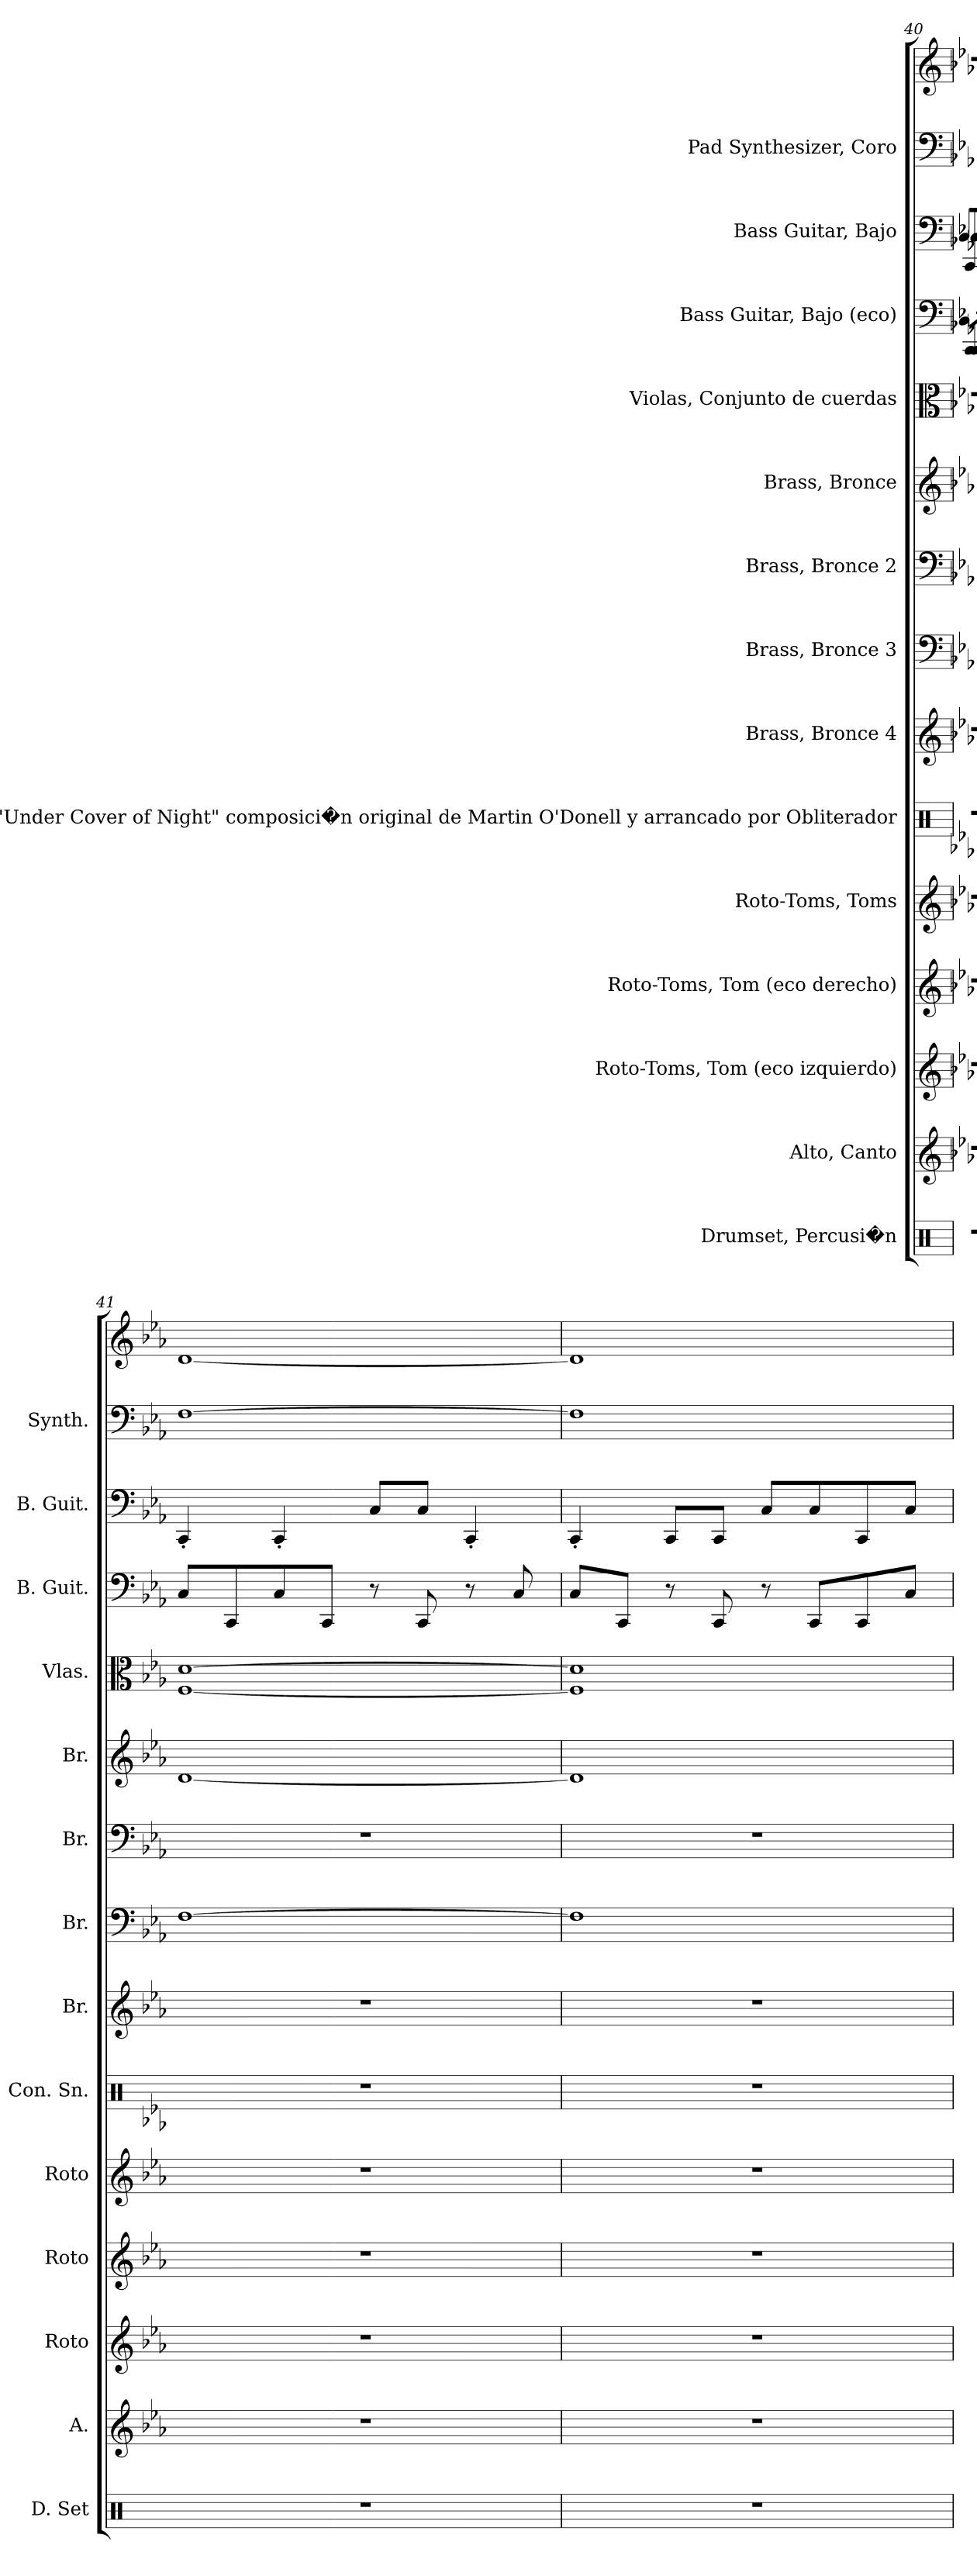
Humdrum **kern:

**kern	**kern	**kern	**kern	**kern	**kern	**kern	**kern	**kern	**kern	**kern	**kern	**kern	**kern	**kern
*part14	*part13	*part12	*part11	*part10	*part9	*part8	*part7	*part6	*part5	*part4	*part3	*part2	*part1	*part1
*staff15	*staff14	*staff13	*staff12	*staff11	*staff10	*staff9	*staff8	*staff7	*staff6	*staff5	*staff4	*staff3	*staff2	*staff1
*I"Drumset, Percusi�n	*I"Alto, Canto	*I"Roto-Toms, Tom (eco izquierdo)	*I"Roto-Toms, Tom (eco derecho)	*I"Roto-Toms, Toms	*I"Concert Snare Drum, &quot;Under Cover of Night&quot; composici�n original de Martin O'Donell y arrancado por Obliterador	*I"Brass, Bronce 4	*I"Brass, Bronce 3	*I"Brass, Bronce 2	*I"Brass, Bronce	*I"Violas, Conjunto de cuerdas	*I"Bass Guitar, Bajo (eco)	*I"Bass Guitar, Bajo	*I"Pad Synthesizer, Coro	*
*I'D. Set	*I'A.	*I'Roto	*I'Roto	*I'Roto	*I'Con. Sn.	*I'Br.	*I'Br.	*I'Br.	*I'Br.	*I'Vlas.	*I'B. Guit.	*I'B. Guit.	*I'Synth.	*
*clefX	*clefG2	*clefG2	*clefG2	*clefG2	*clefX	*clefG2	*clefF4	*clefF4	*clefG2	*clefC3	*clefF4	*clefF4	*clefF4	*clefG2
*	*	*	*	*	*	*	*	*	*	*	*ITrd7c12	*ITrd7c12	*	*
*k[]	*k[b-e-a-]	*k[b-e-a-]	*k[b-e-a-]	*k[b-e-a-]	*k[b-e-a-]	*k[b-e-a-]	*k[b-e-a-]	*k[b-e-a-]	*k[b-e-a-]	*k[b-e-a-]	*k[b-e-a-]	*k[b-e-a-]	*k[b-e-a-]	*k[b-e-a-]
*M4/4	*M4/4	*M4/4	*M4/4	*M4/4	*M4/4	*M4/4	*M4/4	*M4/4	*M4/4	*M4/4	*M4/4	*M4/4	*M4/4	*M4/4
=40	=40	=40	=40	=40	=40	=40	=40	=40	=40	=40	=40	=40	=40	=40
*	*	*	*	*	*	*	*	*	*	*^	*	*	*	*^
*	*	*	*	*	*	*	*	*	*	*	*^	*	*	*	*	*^
1r	1r	1r	1r	1r	1r	1r	1A-]	1c]	1f	1r	1c] 1f	1A-]	8CC/L	4r	1c]	1r	1f	1A-]
.	.	.	.	.	.	.	.	.	.	.	.	.	8CCC/J	.	.	.	.	.
.	.	.	.	.	.	.	.	.	.	.	.	.	4CC'/	8CCC/L	.	.	.	.
.	.	.	.	.	.	.	.	.	.	.	.	.	.	8CCC/J	.	.	.	.
.	.	.	.	.	.	.	.	.	.	.	.	.	8r	8CC/L	.	.	.	.
.	.	.	.	.	.	.	.	.	.	.	.	.	8CCC/L	8CC/	.	.	.	.
.	.	.	.	.	.	.	.	.	.	.	.	.	8CCC/	8CCC/	.	.	.	.
.	.	.	.	.	.	.	.	.	.	.	.	.	8CC/J	8CC/J	.	.	.	.
*	*	*	*	*	*	*	*	*	*	*v	*v	*v	*	*	*	*v	*v	*v
=41	=41	=41	=41	=41	=41	=41	=41	=41	=41	=41	=41	=41	=41	=41
1r	1r	1r	1r	1r	1r	1r	[1F	1r	[1d	[1F [1d	8CC/L	4CCC'/	[1F	[1d
.	.	.	.	.	.	.	.	.	.	.	8CCC/	.	.	.
.	.	.	.	.	.	.	.	.	.	.	8CC/	4CCC'/	.	.
.	.	.	.	.	.	.	.	.	.	.	8CCC/J	.	.	.
.	.	.	.	.	.	.	.	.	.	.	8r	8CC/L	.	.
.	.	.	.	.	.	.	.	.	.	.	8CCC/	8CC/J	.	.
.	.	.	.	.	.	.	.	.	.	.	8r	4CCC'/	.	.
.	.	.	.	.	.	.	.	.	.	.	8CC/	.	.	.
=42	=42	=42	=42	=42	=42	=42	=42	=42	=42	=42	=42	=42	=42	=42
1r	1r	1r	1r	1r	1r	1r	1F]	1r	1d]	1F] 1d]	8CC/L	4CCC'/	1F]	1d]
.	.	.	.	.	.	.	.	.	.	.	8CCC/J	.	.	.
.	.	.	.	.	.	.	.	.	.	.	8r	8CCC/L	.	.
.	.	.	.	.	.	.	.	.	.	.	8CCC/	8CCC/J	.	.
.	.	.	.	.	.	.	.	.	.	.	8r	8CC/L	.	.
.	.	.	.	.	.	.	.	.	.	.	8CCC/L	8CC/	.	.
.	.	.	.	.	.	.	.	.	.	.	8CCC/	8CCC/	.	.
.	.	.	.	.	.	.	.	.	.	.	8CC/J	8CC/J	.	.
=	=	=	=	=	=	=	=	=	=	=	=	=	=	=
*-	*-	*-	*-	*-	*-	*-	*-	*-	*-	*-	*-	*-	*-	*-
